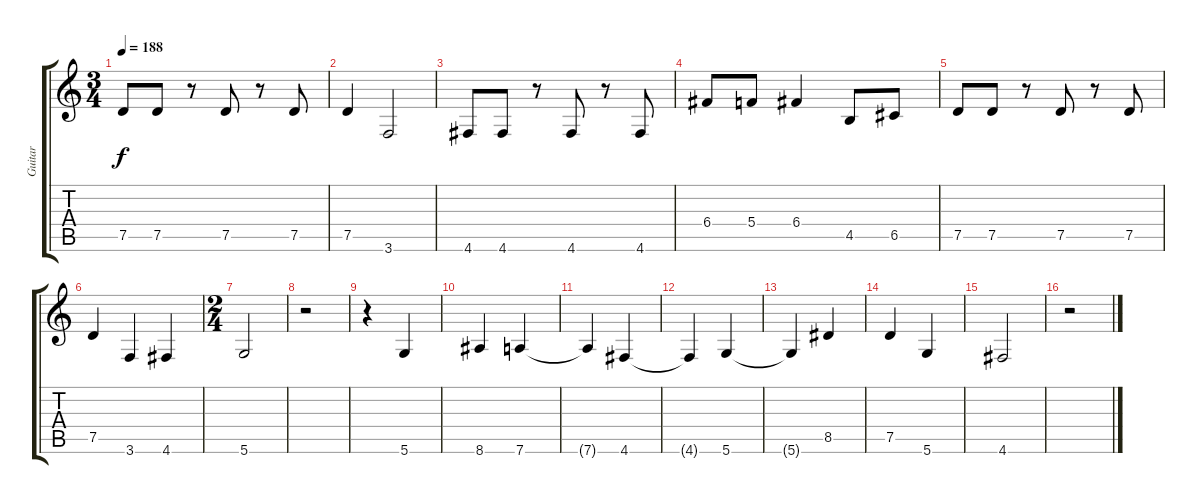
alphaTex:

\track ("Guitar" "Guitar") {instrument distortionguitar}
\staff {score tabs}
\tuning (D4 A3 F3 C3 G2 D2) {hide}
\ts (3 4)
\tempo 188
\clef g2
\ks c
7.5.8{dy f} 7.5.8 r.8 7.5.8 r.8 7.5.8 |
7.5.4 3.6.2 |
4.6.8 4.6.8 r.8 4.6.8 r.8 4.6.8 |
6.4.8 5.4.8 6.4.4 4.5.8 6.5.8 |
7.5.8 7.5.8 r.8 7.5.8 r.8 7.5.8 |
7.5.4 3.6.4 4.6.4 |
\ts (2 4)
5.6.2 |
r.2 |
r.4 5.6.4 |
8.6.4 7.6.4 |
7.6{t}.4 4.6.4 |
4.6{t}.4 5.6.4 |
5.6{t}.4 8.5.4 |
7.5.4 5.6.4 |
4.6.2 |
r.2
